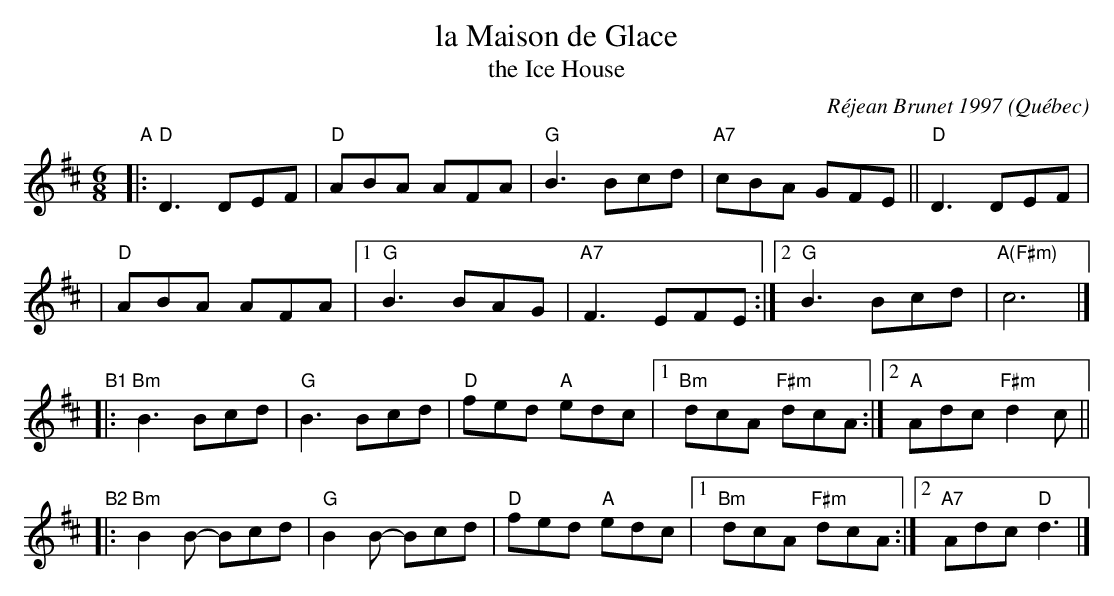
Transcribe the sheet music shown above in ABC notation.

X:1
T: la Maison de Glace
T: the Ice House
C: R\'ejean Brunet 1997
O: Qu\'ebec
M: 6/8
L: 1/8
K: D
"A"\
|: "D"D3  DEF |  "D"ABA AFA |  "G"B3 Bcd  | "A7"cBA GFE || "D"D3 DEF |
|  "D"ABA AFA |1 "G"B3  BAG | "A7"F3 EFE :|2 "G"B3  Bcd | "A(F#m)"c6 |]
"B1"\
|: "Bm"B3   Bcd | "G"B3   Bcd | "D"fed "A"edc |1 "Bm"dcA "F#m"dcA :|2  "A"Adc "F#m"d2c ||
"B2"\
|: "Bm"B2B- Bcd | "G"B2B- Bcd | "D"fed "A"edc |1 "Bm"dcA "F#m"dcA :|2 "A7"Adc   "D"d3  |]
